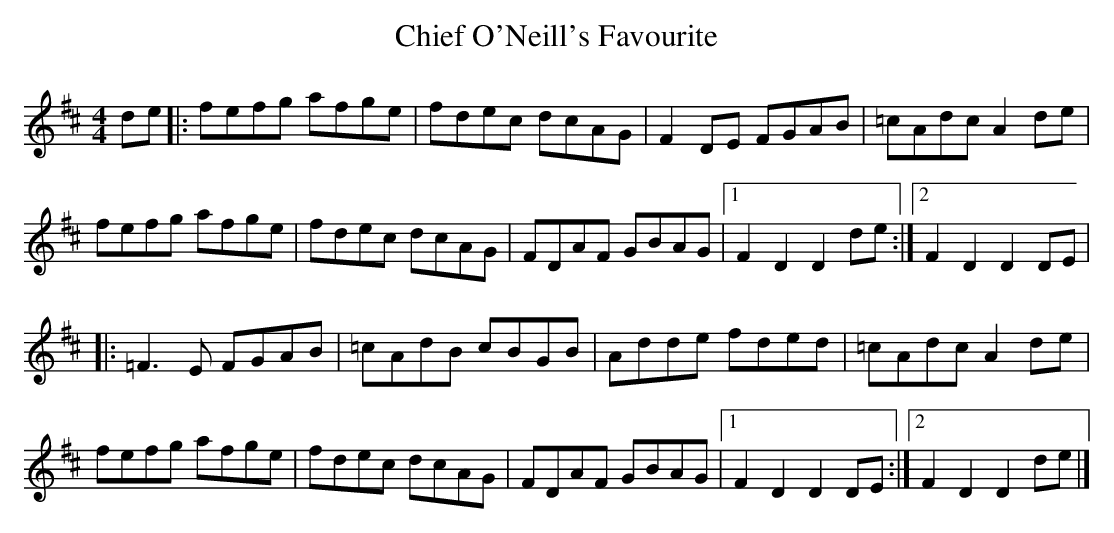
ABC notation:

X:1
T:Chief O'Neill's Favourite
M:4/4
L:1/8
K:D
de[|:fefg afge|fdec dcAG|F2DE FGAB|=cAdc A2de|!
fefg afge|fdec dcAG|FDAF GBAG|1F2D2 D2de:|2F2D2 D2DE|!
|:=F3E FGAB|=cAdB cBGB|Adde fded|=cAdc A2de|!
fefg afge|fdec dcAG|FDAF GBAG|1F2D2 D2DE:|2F2D2 D2de|]!
